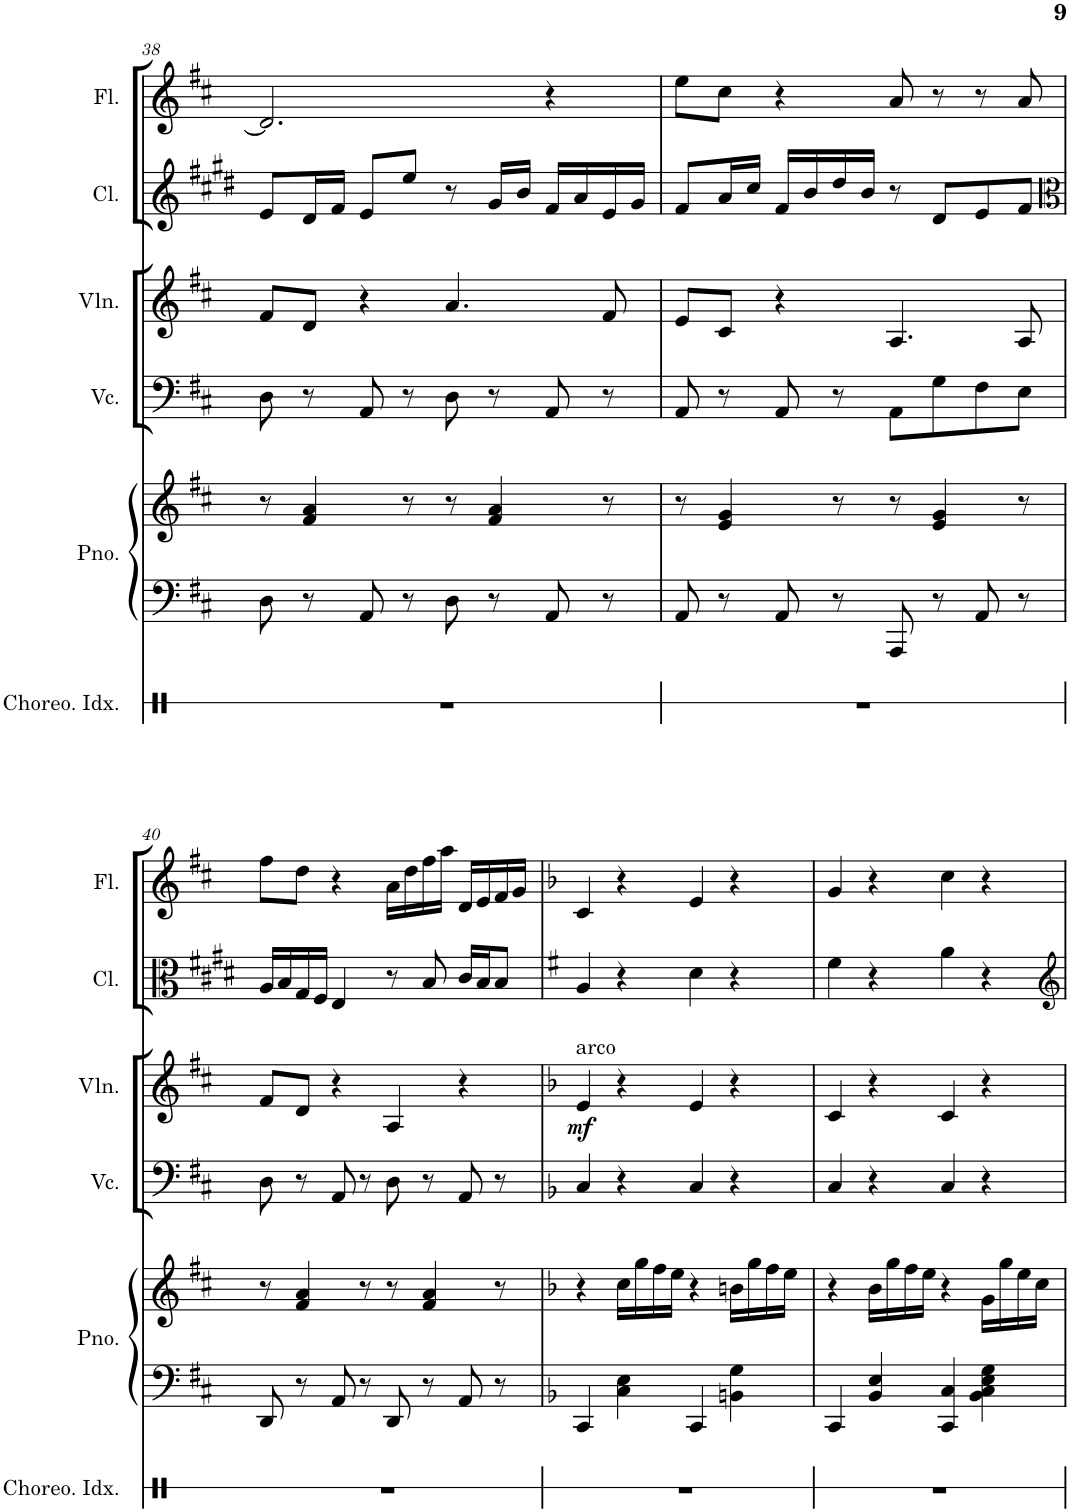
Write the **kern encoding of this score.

**kern	**kern	**kern	**kern	**kern	**dynam	**kern	**kern
*part6	*part5	*part5	*part4	*part3	*part3	*part2	*part1
*staff7	*staff6	*staff5	*staff4	*staff3	*staff3	*staff2	*staff1
*I"Choreographic Index	*I"Piano	*	*I"Violoncello	*I"Violin	*	*I"Clarinet	*I"Flute
*I'Choreo. Idx.	*I'Pno.	*	*I'Vc.	*I'Vln.	*	*I'Cl.	*I'Fl.
!!LO:PB:g=z
*clefX	*clefF4	*clefG2	*clefF4	*clefG2	*	*clefG2	*clefG2
*	*	*	*	*	*	*Trd1c2	*
*k[b-]	*k[f#c#]	*k[f#c#]	*k[f#c#]	*k[f#c#]	*	*k[f#c#g#d#]	*k[f#c#]
*M4/4	*M4/4	*M4/4	*M4/4	*M4/4	*	*M4/4	*M4/4
=38	=38	=38	=38	=38	=38	=38	=38
1r	8D\	8r	8D\	8f#/L	.	8e/L	2.d/]
.	8r	4f#/ 4a/	8r	8d/J	.	16d#/L	.
.	.	.	.	.	.	16f#/JJ	.
.	8AA/	.	8AA/	4r	.	8e/L	.
.	8r	8r	8r	.	.	8ee/J	.
.	8D\	8r	8D\	4.a/	.	8r	.
.	8r	4f#/ 4a/	8r	.	.	16g#/LL	.
.	.	.	.	.	.	16b/JJ	.
.	8AA/	.	8AA/	.	.	16f#/LL	4r
.	.	.	.	.	.	16a/	.
.	8r	8r	8r	8f#/	.	16e/	.
.	.	.	.	.	.	16g#/JJ	.
=39	=39	=39	=39	=39	=39	=39	=39
1r	8AA/	8r	8AA/	8e/L	.	8f#/L	8ee\L
.	8r	4e/ 4g/	8r	8c#/J	.	16a/L	8cc#\J
.	.	.	.	.	.	16cc#/JJ	.
.	8AA/	.	8AA/	4r	.	16f#/LL	4r
.	.	.	.	.	.	16b/	.
.	8r	8r	8r	.	.	16dd#/	.
.	.	.	.	.	.	16b/JJ	.
.	8AAA/	8r	8AA\L	4.A/	.	8r	8a/
.	8r	4e/ 4g/	8G\	.	.	8d#/L	8r
.	8AA/	.	8F#\	.	.	8e/	8r
.	8r	8r	8E\J	8A/	.	8f#/J	8a/
!!LO:LB:g=z
=40	=40	=40	=40	=40	=40	=40	=40
*	*	*	*	*	*	*clefC3	*
1r	8DD/	8r	8D\	8f#/L	.	16A/LL	8ff#\L
.	.	.	.	.	.	16B/	.
.	8r	4f#/ 4a/	8r	8d/J	.	16G#/	8dd\J
.	.	.	.	.	.	16F#/JJ	.
.	8AA/	.	8AA/	4r	.	4E/	4r
.	8r	8r	8r	.	.	.	.
.	8DD/	8r	8D\	4A/	.	8r	16a\LL
.	.	.	.	.	.	.	16dd\
.	8r	4f#/ 4a/	8r	.	.	8B/	16ff#\
.	.	.	.	.	.	.	16aa\JJ
.	8AA/	.	8AA/	4r	.	16c#/LL	16d/LL
.	.	.	.	.	.	16B/J	16e/
.	8r	8r	8r	.	.	8B/J	16f#/
.	.	.	.	.	.	.	16g/JJ
=41	=41	=41	=41	=41	=41	=41	=41
*	*k[b-]	*k[b-]	*k[b-]	*k[b-]	*	*k[f#]	*k[b-]
!	!	!	!	!LO:TX:a:t=arco	!	!	!
!	!	!	!	!	!LO:DY:b	!	!
1r	4CC/	4r	4C/	4e/	mf	4A/	4c/
.	4C\ 4E\	16cc\LL	4r	4r	.	4r	4r
.	.	16gg\	.	.	.	.	.
.	.	16ff\	.	.	.	.	.
.	.	16ee\JJ	.	.	.	.	.
.	4CC/	4r	4C/	4e/	.	4d\	4e/
.	4BBn\ 4G\	16bn\LL	4r	4r	.	4r	4r
.	.	16gg\	.	.	.	.	.
.	.	16ff\	.	.	.	.	.
.	.	16ee\JJ	.	.	.	.	.
=42	=42	=42	=42	=42	=42	=42	=42
1r	4CC/	4r	4C/	4c/	.	4f#\	4g/
.	4BB-/ 4E/	16b-\LL	4r	4r	.	4r	4r
.	.	16gg\	.	.	.	.	.
.	.	16ff\	.	.	.	.	.
.	.	16ee\JJ	.	.	.	.	.
.	4CC/ 4C/	4r	4C/	4c/	.	4a\	4cc\
.	4BB-\ 4C\ 4E\ 4G\	16g\LL	4r	4r	.	4r	4r
.	.	16gg\	.	.	.	.	.
.	.	16ee\	.	.	.	.	.
.	.	16cc\JJ	.	.	.	.	.
=	=	=	=	=	=	=	=
*-	*-	*-	*-	*-	*-	*-	*-
